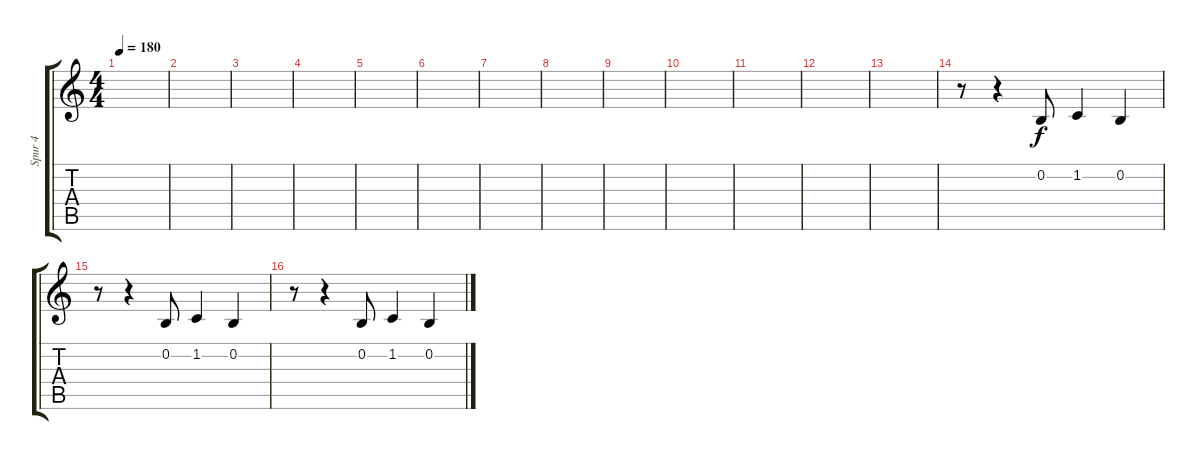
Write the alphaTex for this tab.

\track ("Spur 4" "Spur 4") {instrument churchorgan}
\staff {score tabs}
\tuning (E4 B3 G3 D3 A2 E2) {hide}
\ts (4 4)
\tempo 180
\clef g2
\ks c
|
|
|
|
|
|
|
|
|
|
|
|
|
r.8 r.4 0.2.8 1.2.4 0.2.4 |
r.8 r.4 0.2.8 1.2.4 0.2.4 |
r.8 r.4 0.2.8 1.2.4 0.2.4
